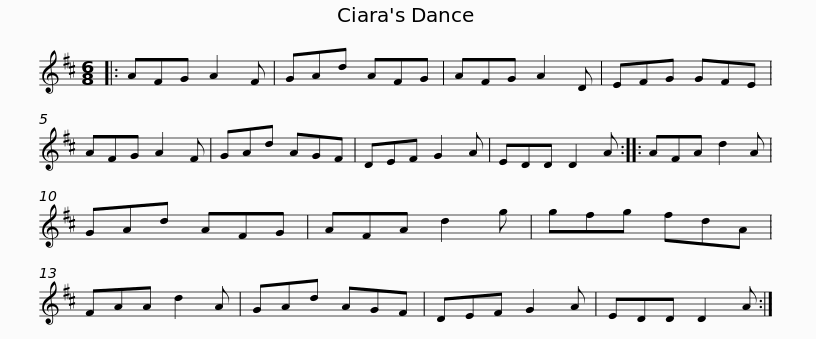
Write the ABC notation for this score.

X:1
L:1/8
M:6/8
I:linebreak $
K:D
V:1 treble
V:1
|: AFG A2 F | GAd AFG | AFG A2 D | EFG GFE | AFG A2 F | %5
 GAd AGF | DEF G2 A |$ EDD D2 A :: AFA d2 A | GAd AFG | %10
 AFA d2 g | gfg fdA | FAA d2 A | GAd AGF |$ DEF G2 A | %15
 EDD D2 A :| %16
